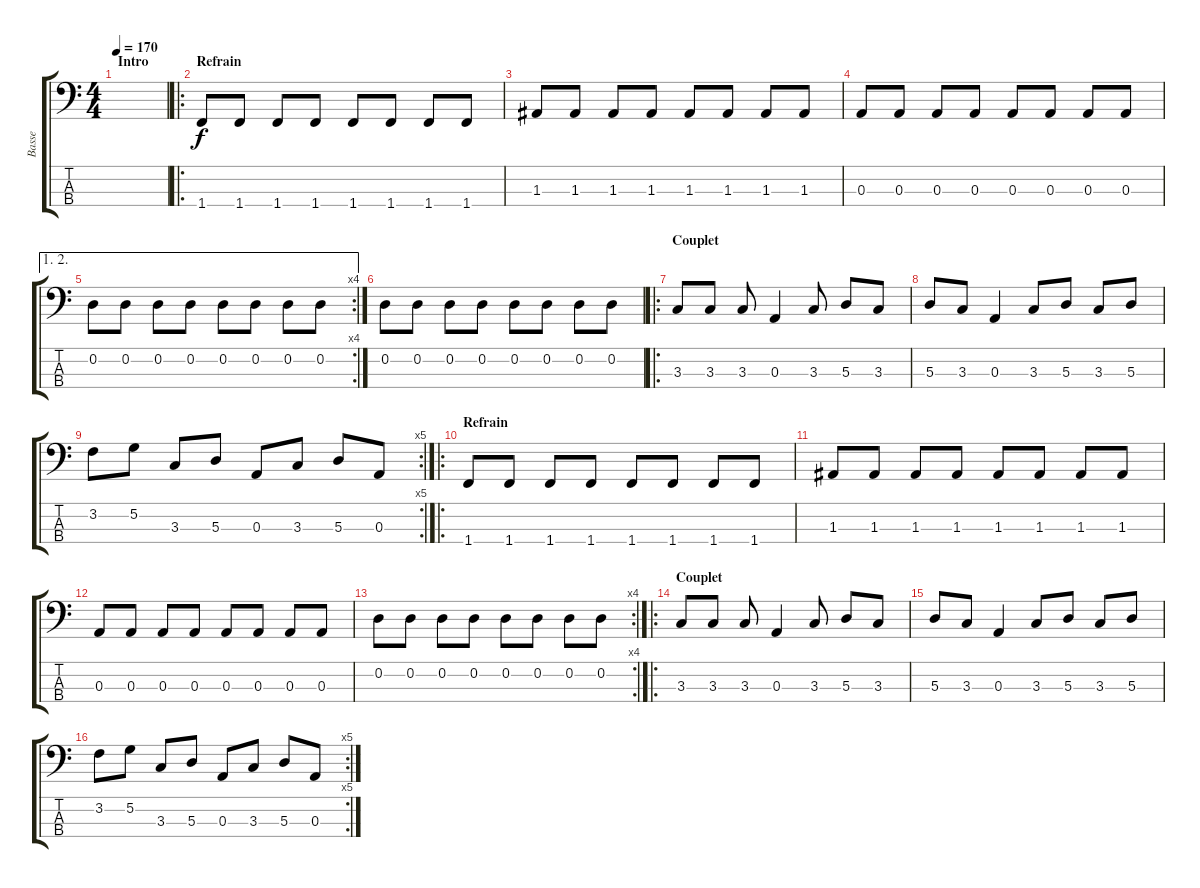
\track ("Basse" "Basse") {instrument electricbassfinger}
\staff {score tabs}
\tuning (G2 D2 A1 E1) {hide}
\ts (4 4)
\section ("" "Intro")
\tempo 170
\clef f4
\ks c
|
\ro
\section ("" "Refrain")
1.4.8 1.4.8 1.4.8 1.4.8 1.4.8 1.4.8 1.4.8 1.4.8 |
1.3.8 1.3.8 1.3.8 1.3.8 1.3.8 1.3.8 1.3.8 1.3.8 |
0.3.8 0.3.8 0.3.8 0.3.8 0.3.8 0.3.8 0.3.8 0.3.8 |
\ae (1 2)
\rc 4
0.2.8 0.2.8 0.2.8 0.2.8 0.2.8 0.2.8 0.2.8 0.2.8 |
0.2.8 0.2.8 0.2.8 0.2.8 0.2.8 0.2.8 0.2.8 0.2.8 |
\ro
\section ("" "Couplet")
3.3.8 3.3.8 3.3.8 0.3.4 3.3.8 5.3.8 3.3.8 |
5.3.8 3.3.8 0.3.4 3.3.8 5.3.8 3.3.8 5.3.8 |
\rc 5
3.2.8 5.2.8 3.3.8 5.3.8 0.3.8 3.3.8 5.3.8 0.3.8 |
\ro
\section ("" "Refrain")
1.4.8 1.4.8 1.4.8 1.4.8 1.4.8 1.4.8 1.4.8 1.4.8 |
1.3.8 1.3.8 1.3.8 1.3.8 1.3.8 1.3.8 1.3.8 1.3.8 |
0.3.8 0.3.8 0.3.8 0.3.8 0.3.8 0.3.8 0.3.8 0.3.8 |
\rc 4
0.2.8 0.2.8 0.2.8 0.2.8 0.2.8 0.2.8 0.2.8 0.2.8 |
\ro
\section ("" "Couplet")
3.3.8 3.3.8 3.3.8 0.3.4 3.3.8 5.3.8 3.3.8 |
5.3.8 3.3.8 0.3.4 3.3.8 5.3.8 3.3.8 5.3.8 |
\rc 5
3.2.8 5.2.8 3.3.8 5.3.8 0.3.8 3.3.8 5.3.8 0.3.8
